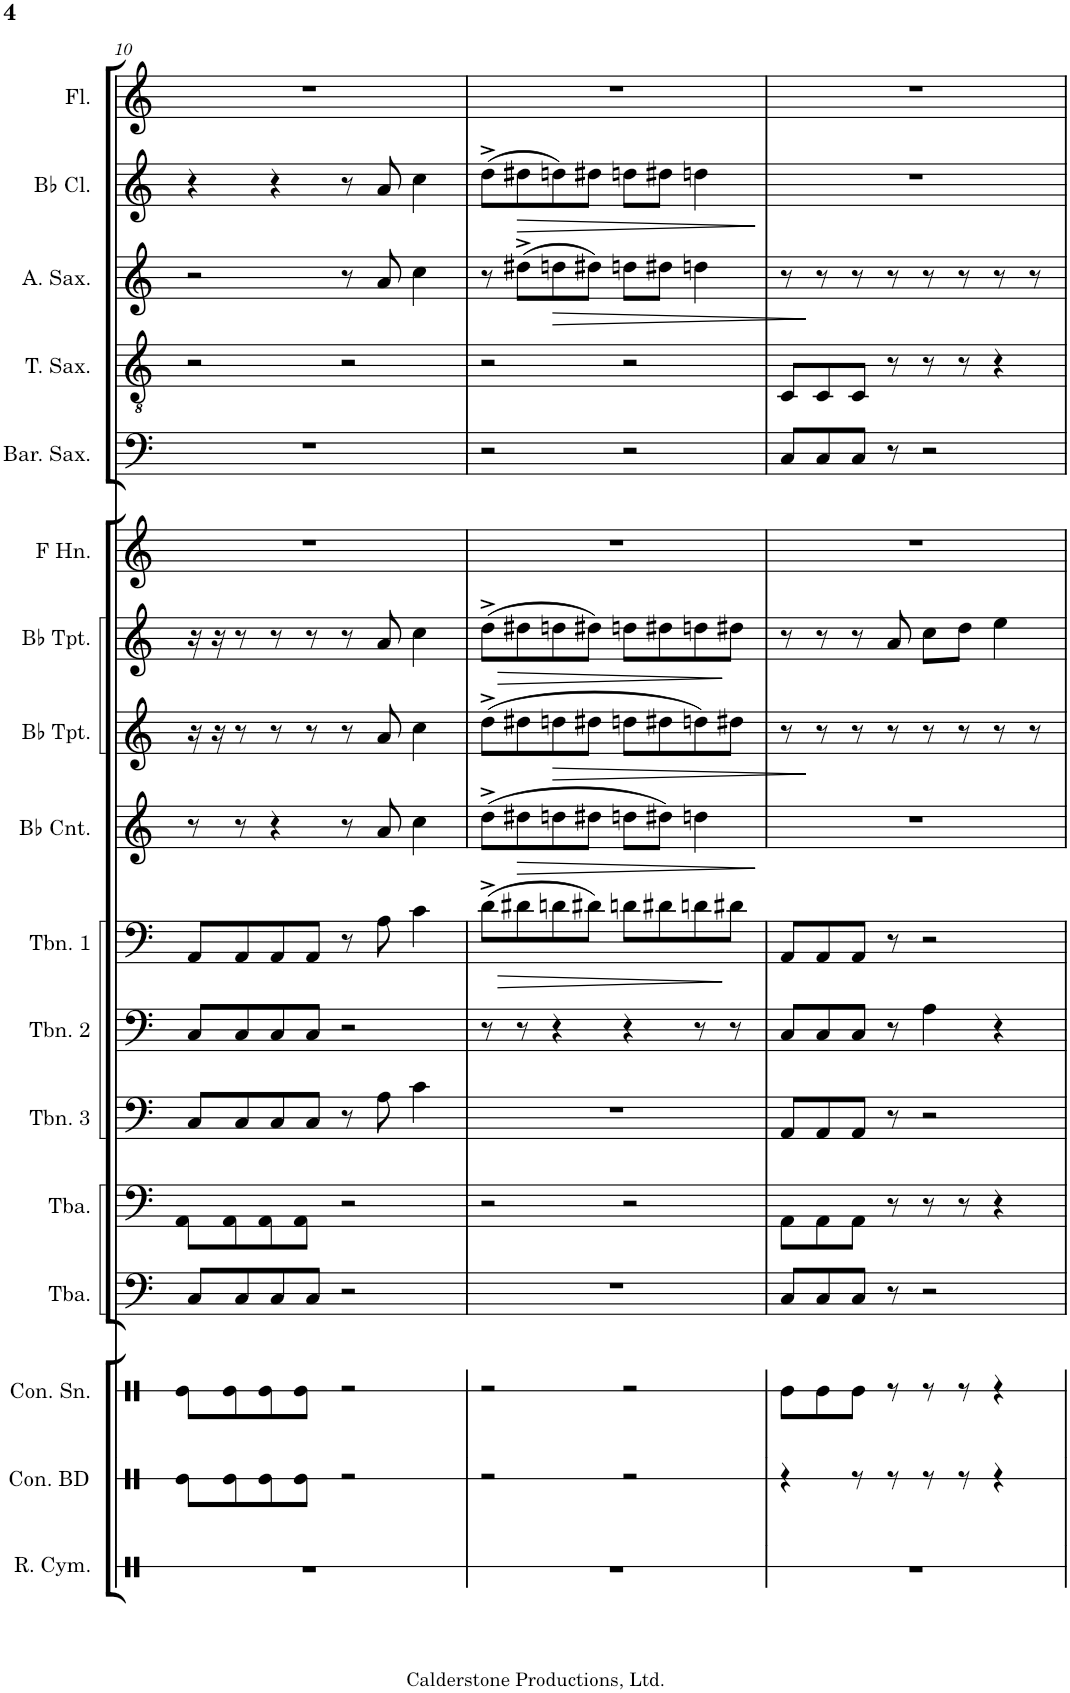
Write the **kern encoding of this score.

**kern	**kern	**kern	**kern	**kern	**kern	**kern	**kern	**dynam	**kern	**dynam	**kern	**dynam	**kern	**dynam	**kern	**kern	**kern	**kern	**dynam	**kern	**dynam	**kern
*part17	*part16	*part15	*part14	*part13	*part12	*part11	*part10	*part10	*part9	*part9	*part8	*part8	*part7	*part7	*part6	*part5	*part4	*part3	*part3	*part2	*part2	*part1
*staff17	*staff16	*staff15	*staff14	*staff13	*staff12	*staff11	*staff10	*staff10	*staff9	*staff9	*staff8	*staff8	*staff7	*staff7	*staff6	*staff5	*staff4	*staff3	*staff3	*staff2	*staff2	*staff1
*I"Ride Cymbal	*I"Concert Bass Drum	*I"Concert Snare Drum	*I"Tuba -2	*I"Tuba-1	*I"Trombone 3	*I"Trombone 2	*I"Trombone 1	*	*I"Bb Cornet	*	*I"Bb Trumpet	*	*I"Bb Trumpet	*	*I"Horn in F	*I"Baritone Saxophone	*I"Tenor Saxophone	*I"Alto Saxophone	*	*I"Bb Clarinet	*	*I"Flute
*I'R. Cym.	*I'Con. BD	*I'Con. Sn.	*I'Tba.	*I'Tba.	*I'Tbn. 3	*I'Tbn. 2	*I'Tbn. 1	*	*I'Bb Cnt.	*	*I'Bb Tpt.	*	*I'Bb Tpt.	*	*	*I'Bar. Sax.	*I'T. Sax.	*I'A. Sax.	*	*I'Bb Cl.	*	*I'Fl.
!!LO:PB:g=z
*clefX	*clefX	*clefX	*clefF4	*clefF4	*clefF4	*clefF4	*clefF4	*	*clefG2	*	*clefG2	*	*clefG2	*	*clefG2	*clefF4	*clefGv2	*clefG2	*	*clefG2	*	*clefG2
*	*	*	*	*	*	*	*	*	*ITrd1c2	*	*ITrd1c2	*	*ITrd1c2	*	*ITrd4c7	*ITrd12c21	*ITrd8c14	*ITrd5c9	*	*ITrd1c2	*	*ITrd4c7
*k[]	*k[]	*k[]	*k[]	*k[]	*k[]	*k[]	*k[]	*	*k[]	*	*k[]	*	*k[]	*	*k[]	*k[]	*k[]	*k[]	*	*k[]	*	*k[]
*M4/4	*M4/4	*M4/4	*M4/4	*M4/4	*M4/4	*M4/4	*M4/4	*	*M4/4	*	*M4/4	*	*M4/4	*	*M4/4	*M4/4	*M4/4	*M4/4	*	*M4/4	*	*M4/4
*met(c)	*met(c)	*met(c)	*met(c)	*met(c)	*met(c)	*met(c)	*met(c)	*	*met(c)	*	*met(c)	*	*met(c)	*	*met(c)	*met(c)	*met(c)	*met(c)	*	*met(c)	*	*met(c)
=10	=10	=10	=10	=10	=10	=10	=10	=10	=10	=10	=10	=10	=10	=10	=10	=10	=10	=10	=10	=10	=10	=10
1r	8Re\L	8Re\L	8C/L	8AA\L	8C/L	8C/L	8AA/L	.	8r	.	16r	.	16r	.	1r	1r	2r	2r	.	4r	.	1r
.	.	.	.	.	.	.	.	.	.	.	16r	.	16r	.	.	.	.	.	.	.	.	.
.	8Re\	8Re\	8C/	8AA\	8C/	8C/	8AA/	.	8r	.	8r	.	8r	.	.	.	.	.	.	.	.	.
.	8Re\	8Re\	8C/	8AA\	8C/	8C/	8AA/	.	4r	.	8r	.	8r	.	.	.	.	.	.	4r	.	.
.	8Re\J	8Re\J	8C/J	8AA\J	8C/J	8C/J	8AA/J	.	.	.	8r	.	8r	.	.	.	.	.	.	.	.	.
.	2r	2r	2r	2r	8r	2r	8r	.	8r	.	8r	.	8r	.	.	.	2r	8r	.	8r	.	.
.	.	.	.	.	8A\	.	8A\	.	8a/	.	8a/	.	8a/	.	.	.	.	8a/	.	8a/	.	.
.	.	.	.	.	4c\	.	4c\	.	4cc\	.	4cc\	.	4cc\	.	.	.	.	4cc\	.	4cc\	.	.
=11	=11	=11	=11	=11	=11	=11	=11	=11	=11	=11	=11	=11	=11	=11	=11	=11	=11	=11	=11	=11	=11	=11
!	!	!	!	!	!	!	!	!LO:HP:b	!	!	!	!	!	!LO:HP:b	!	!	!	!	!	!	!	!
1r	2r	2r	1r	2r	1r	8r	(8d^\L	>	(8dd^\L	.	(8dd^\L	.	(8dd^\L	>	1r	2r	2r	8r	.	(8dd^\L	.	1r
!	!	!	!	!	!	!	!	!	!	!LO:HP:b	!	!	!	!	!	!	!	!	!	!	!LO:HP:b	!
.	.	.	.	.	.	8r	8d#X\	.	8dd#X\	>	8dd#X\	.	8dd#X\	.	.	.	.	(8dd#X^\L	.	8dd#X\	>	.
!	!	!	!	!	!	!	!	!	!	!	!	!LO:HP:b	!	!	!	!	!	!	!LO:HP:b	!	!	!
.	.	.	.	.	.	4r	8dn\	.	8ddn\	.	8ddn\	>	8ddn\	.	.	.	.	8ddn\	>	8ddn\)	.	.
.	.	.	.	.	.	.	8d#X\J)	.	8dd#X\J	.	8dd#X\J	.	8dd#X\J)	.	.	.	.	8dd#X\J)	.	8dd#X\J	.	.
.	2r	2r	.	2r	.	4r	8dn\L	.	8ddn\L	.	8ddn\L	.	8ddn\L	.	.	2r	2r	8ddn\L	.	8ddn\L	.	.
.	.	.	.	.	.	.	8d#X\	.	8dd#X\J)	.	8dd#X\	.	8dd#X\	.	.	.	.	8dd#X\J	.	8dd#X\J	.	.
.	.	.	.	.	.	8r	8dn\	.	4ddn\	.	8ddn\)	.	8ddn\	.	.	.	.	4ddn\	.	4ddn\	.	.
.	.	.	.	.	.	8r	8d#X\J	.	.	.	8dd#X\J	.	8dd#X\J	.	.	.	.	.	.	.	.	.
.	.	.	.	.	.	.	.	]	.	]	.	.	.	]	.	.	.	.	.	.	]	.
=12	=12	=12	=12	=12	=12	=12	=12	=12	=12	=12	=12	=12	=12	=12	=12	=12	=12	=12	=12	=12	=12	=12
1r	4r	8Re\L	8C/L	8AA\L	8AA/L	8C/L	8AA/L	.	1r	.	8r	.	8r	.	1r	8C/L	8C/L	8r	.	1r	.	1r
.	.	8Re\	8C/	8AA\	8AA/	8C/	8AA/	.	.	.	8r	]	8r	.	.	8C/	8C/	8r	]	.	.	.
.	8r	8Re\J	8C/J	8AA\J	8AA/J	8C/J	8AA/J	.	.	.	8r	.	8r	.	.	8C/J	8C/J	8r	.	.	.	.
.	8r	8r	8r	8r	8r	8r	8r	.	.	.	8r	.	8a/	.	.	8r	8r	8r	.	.	.	.
.	8r	8r	2r	8r	2r	4A\	2r	.	.	.	8r	.	8cc\L	.	.	2r	8r	8r	.	.	.	.
.	8r	8r	.	8r	.	.	.	.	.	.	8r	.	8dd\J	.	.	.	8r	8r	.	.	.	.
.	4r	4r	.	4r	.	4r	.	.	.	.	8r	.	4ee\	.	.	.	4r	8r	.	.	.	.
.	.	.	.	.	.	.	.	.	.	.	8r	.	.	.	.	.	.	8r	.	.	.	.
=	=	=	=	=	=	=	=	=	=	=	=	=	=	=	=	=	=	=	=	=	=	=
*-	*-	*-	*-	*-	*-	*-	*-	*-	*-	*-	*-	*-	*-	*-	*-	*-	*-	*-	*-	*-	*-	*-
